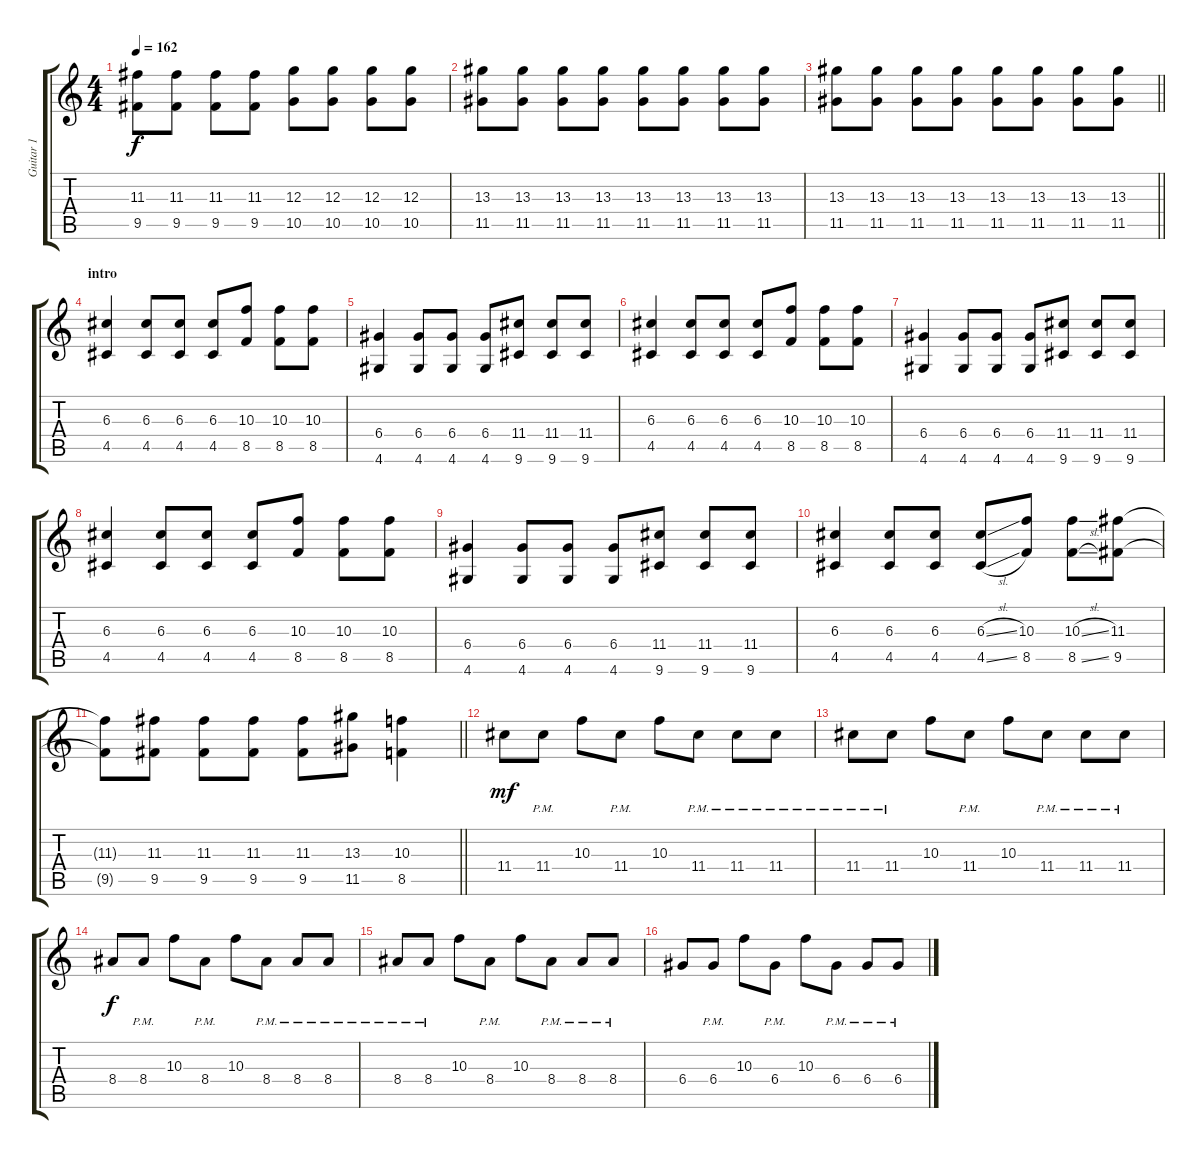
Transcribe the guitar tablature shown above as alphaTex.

\track ("Guitar 1" "Guitar 1") {instrument overdrivenguitar}
\staff {score tabs}
\tuning (E4 B3 G3 D3 A2 E2) {hide}
\ts (4 4)
\tempo 162
\clef g2
\ks c
(11.3 9.5).8{dy f} (11.3 9.5).8 (11.3 9.5).8 (11.3 9.5).8 (12.3 10.5).8 (12.3 10.5).8 (12.3 10.5).8 (12.3 10.5).8 |
(13.3 11.5).8 (13.3 11.5).8 (13.3 11.5).8 (13.3 11.5).8 (13.3 11.5).8 (13.3 11.5).8 (13.3 11.5).8 (13.3 11.5).8 |
\barLineRight lightlight
(13.3 11.5).8 (13.3 11.5).8 (13.3 11.5).8 (13.3 11.5).8 (13.3 11.5).8 (13.3 11.5).8 (13.3 11.5).8 (13.3 11.5).8 |
\section ("" "intro")
(6.3 4.5).4 (6.3 4.5).8 (6.3 4.5).8 (6.3 4.5).8 (10.3 8.5).8 (10.3 8.5).8 (10.3 8.5).8 |
(6.4 4.6).4 (6.4 4.6).8 (6.4 4.6).8 (6.4 4.6).8 (11.4 9.6).8 (11.4 9.6).8 (11.4 9.6).8 |
(6.3 4.5).4 (6.3 4.5).8 (6.3 4.5).8 (6.3 4.5).8 (10.3 8.5).8 (10.3 8.5).8 (10.3 8.5).8 |
(6.4 4.6).4 (6.4 4.6).8 (6.4 4.6).8 (6.4 4.6).8 (11.4 9.6).8 (11.4 9.6).8 (11.4 9.6).8 |
(6.3 4.5).4 (6.3 4.5).8 (6.3 4.5).8 (6.3 4.5).8 (10.3 8.5).8 (10.3 8.5).8 (10.3 8.5).8 |
(6.4 4.6).4 (6.4 4.6).8 (6.4 4.6).8 (6.4 4.6).8 (11.4 9.6).8 (11.4 9.6).8 (11.4 9.6).8 |
(6.3 4.5).4 (6.3 4.5).8 (6.3 4.5).8 (6.3{sl} 4.5{sl}).8 (10.3 8.5).8 (10.3{sl} 8.5{sl}).8 (11.3 9.5).8 |
\barLineRight lightlight
(11.3{t} 9.5{t}).8 (11.3 9.5).8 (11.3 9.5).8 (11.3 9.5).8 (11.3 9.5).8 (13.3 11.5).8 (10.3 8.5).4 |
11.4.8{dy mf} 11.4{pm}.8 10.3.8 11.4{pm}.8 10.3.8 11.4{pm}.8 11.4{pm}.8 11.4{pm}.8 |
11.4{pm}.8 11.4{pm}.8 10.3.8 11.4{pm}.8 10.3.8 11.4{pm}.8 11.4{pm}.8 11.4{pm}.8 |
8.4.8{dy f} 8.4{pm}.8 10.3.8 8.4{pm}.8 10.3.8 8.4{pm}.8 8.4{pm}.8 8.4{pm}.8 |
8.4{pm}.8 8.4{pm}.8 10.3.8 8.4{pm}.8 10.3.8 8.4{pm}.8 8.4{pm}.8 8.4{pm}.8 |
6.4.8 6.4{pm}.8 10.3.8 6.4{pm}.8 10.3.8 6.4{pm}.8 6.4{pm}.8 6.4{pm}.8
